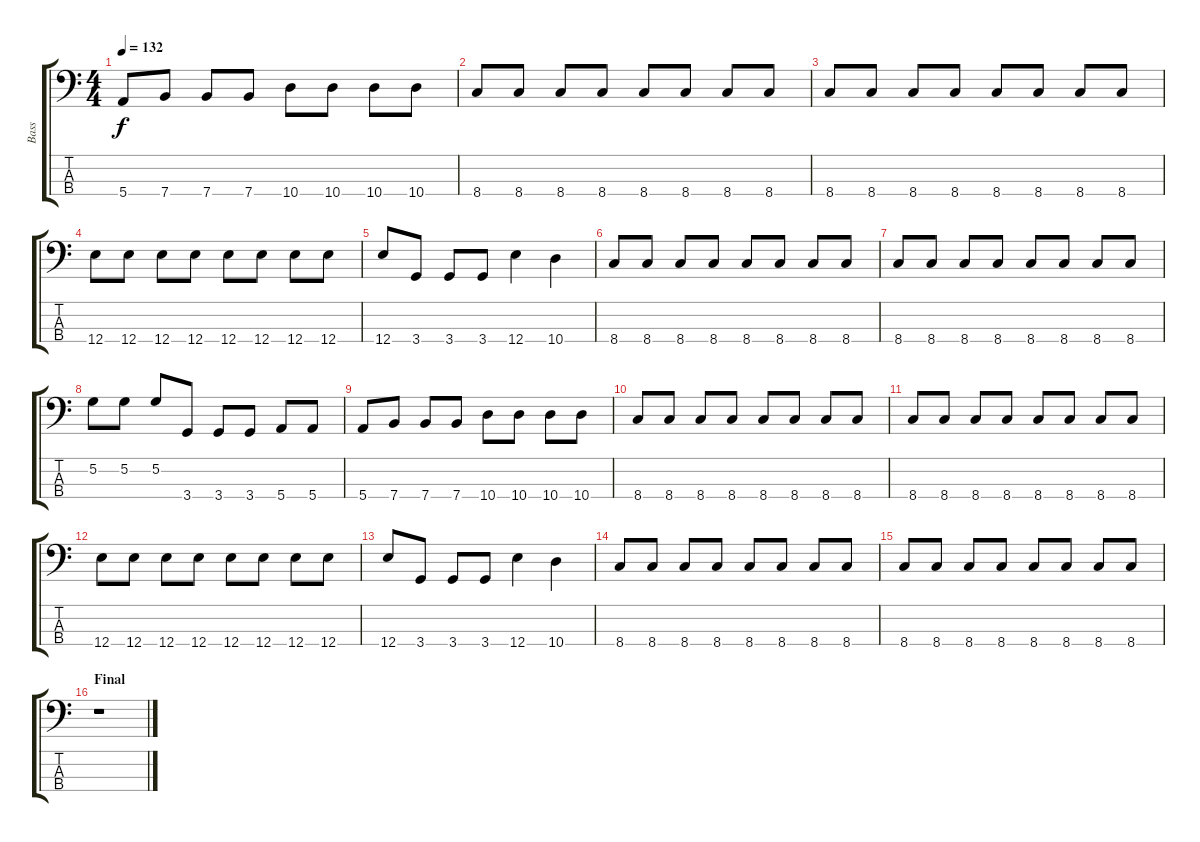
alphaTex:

\track ("Bass" "Bass") {instrument electricbasspick}
\staff {score tabs}
\tuning (G2 D2 A1 E1) {hide}
\ts (4 4)
\tempo 132
\clef f4
\ks c
5.4.8{dy f} 7.4.8 7.4.8 7.4.8 10.4.8 10.4.8 10.4.8 10.4.8 |
8.4.8 8.4.8 8.4.8 8.4.8 8.4.8 8.4.8 8.4.8 8.4.8 |
8.4.8 8.4.8 8.4.8 8.4.8 8.4.8 8.4.8 8.4.8 8.4.8 |
12.4.8 12.4.8 12.4.8 12.4.8 12.4.8 12.4.8 12.4.8 12.4.8 |
12.4.8 3.4.8 3.4.8 3.4.8 12.4.4 10.4.4 |
8.4.8 8.4.8 8.4.8 8.4.8 8.4.8 8.4.8 8.4.8 8.4.8 |
8.4.8 8.4.8 8.4.8 8.4.8 8.4.8 8.4.8 8.4.8 8.4.8 |
5.2.8 5.2.8 5.2.8 3.4.8 3.4.8 3.4.8 5.4.8 5.4.8 |
5.4.8 7.4.8 7.4.8 7.4.8 10.4.8 10.4.8 10.4.8 10.4.8 |
8.4.8 8.4.8 8.4.8 8.4.8 8.4.8 8.4.8 8.4.8 8.4.8 |
8.4.8 8.4.8 8.4.8 8.4.8 8.4.8 8.4.8 8.4.8 8.4.8 |
12.4.8 12.4.8 12.4.8 12.4.8 12.4.8 12.4.8 12.4.8 12.4.8 |
12.4.8 3.4.8 3.4.8 3.4.8 12.4.4 10.4.4 |
8.4.8 8.4.8 8.4.8 8.4.8 8.4.8 8.4.8 8.4.8 8.4.8 |
8.4.8 8.4.8 8.4.8 8.4.8 8.4.8 8.4.8 8.4.8 8.4.8 |
\section ("" "Final")
r.1
